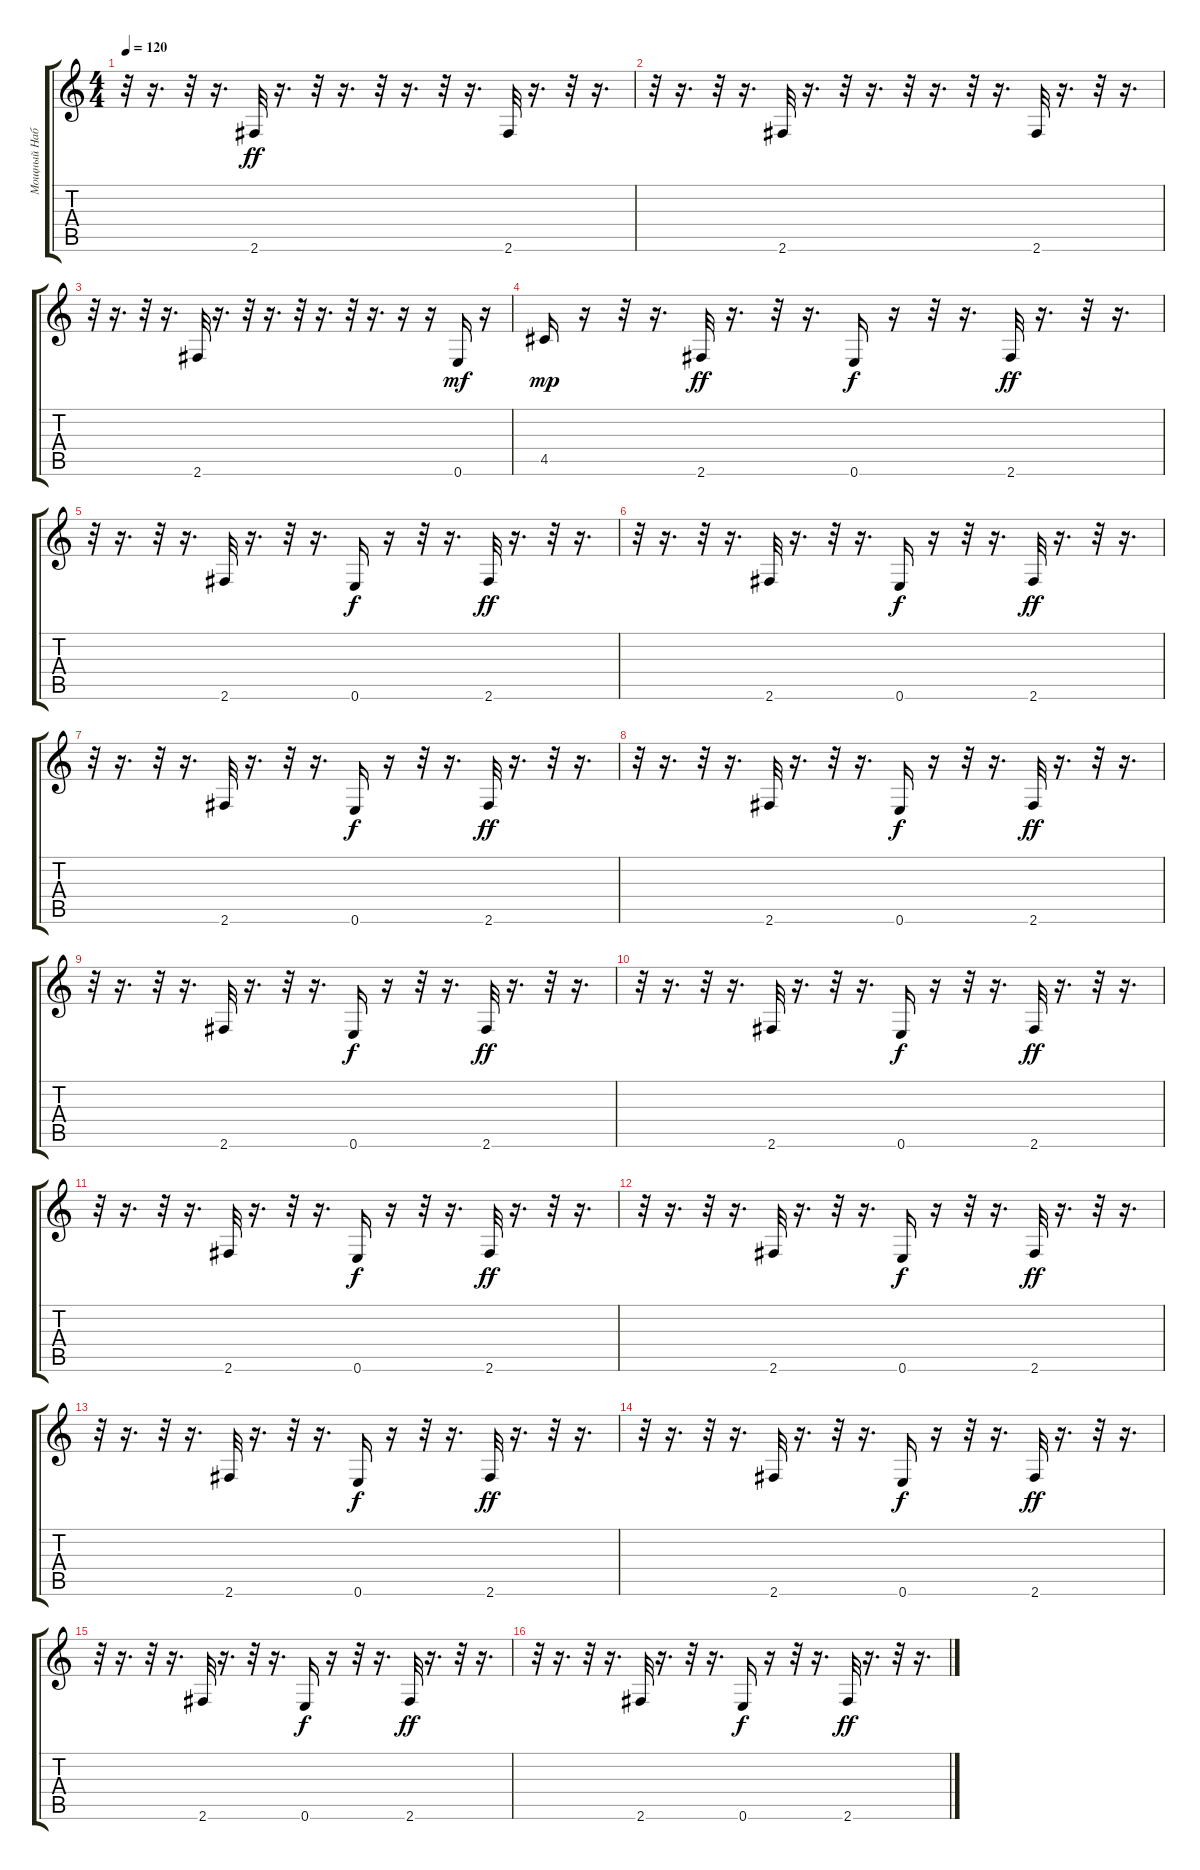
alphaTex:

\track ("Мощный Набор" "Мощный Наб") {instrument acousticguitarnylon}
\staff {score tabs}
\tuning (E4 B3 G3 D3 A2 E2) {hide}
\ts (4 4)
\tempo 120
\clef g2
\ks c
r.32{dy ff} r.16{d} r.32 r.16{d} 2.6.32 r.16{d} r.32 r.16{d} r.32 r.16{d} r.32 r.16{d} 2.6.32 r.16{d} r.32 r.16{d} |
r.32 r.16{d} r.32 r.16{d} 2.6.32 r.16{d} r.32 r.16{d} r.32 r.16{d} r.32 r.16{d} 2.6.32 r.16{d} r.32 r.16{d} |
r.32 r.16{d} r.32 r.16{d} 2.6.32 r.16{d} r.32 r.16{d} r.32 r.16{d} r.32 r.16{d} r.16 r.16 0.6.16{dy mf} r.16 |
4.5.16{dy mp} r.16 r.32 r.16{d} 2.6.32{dy ff} r.16{d} r.32 r.16{d} 0.6.16{dy f} r.16 r.32 r.16{d} 2.6.32{dy ff} r.16{d} r.32 r.16{d} |
r.32 r.16{d} r.32 r.16{d} 2.6.32 r.16{d} r.32 r.16{d} 0.6.16{dy f} r.16 r.32 r.16{d} 2.6.32{dy ff} r.16{d} r.32 r.16{d} |
r.32 r.16{d} r.32 r.16{d} 2.6.32 r.16{d} r.32 r.16{d} 0.6.16{dy f} r.16 r.32 r.16{d} 2.6.32{dy ff} r.16{d} r.32 r.16{d} |
r.32 r.16{d} r.32 r.16{d} 2.6.32 r.16{d} r.32 r.16{d} 0.6.16{dy f} r.16 r.32 r.16{d} 2.6.32{dy ff} r.16{d} r.32 r.16{d} |
r.32 r.16{d} r.32 r.16{d} 2.6.32 r.16{d} r.32 r.16{d} 0.6.16{dy f} r.16 r.32 r.16{d} 2.6.32{dy ff} r.16{d} r.32 r.16{d} |
r.32 r.16{d} r.32 r.16{d} 2.6.32 r.16{d} r.32 r.16{d} 0.6.16{dy f} r.16 r.32 r.16{d} 2.6.32{dy ff} r.16{d} r.32 r.16{d} |
r.32 r.16{d} r.32 r.16{d} 2.6.32 r.16{d} r.32 r.16{d} 0.6.16{dy f} r.16 r.32 r.16{d} 2.6.32{dy ff} r.16{d} r.32 r.16{d} |
r.32 r.16{d} r.32 r.16{d} 2.6.32 r.16{d} r.32 r.16{d} 0.6.16{dy f} r.16 r.32 r.16{d} 2.6.32{dy ff} r.16{d} r.32 r.16{d} |
r.32 r.16{d} r.32 r.16{d} 2.6.32 r.16{d} r.32 r.16{d} 0.6.16{dy f} r.16 r.32 r.16{d} 2.6.32{dy ff} r.16{d} r.32 r.16{d} |
r.32 r.16{d} r.32 r.16{d} 2.6.32 r.16{d} r.32 r.16{d} 0.6.16{dy f} r.16 r.32 r.16{d} 2.6.32{dy ff} r.16{d} r.32 r.16{d} |
r.32 r.16{d} r.32 r.16{d} 2.6.32 r.16{d} r.32 r.16{d} 0.6.16{dy f} r.16 r.32 r.16{d} 2.6.32{dy ff} r.16{d} r.32 r.16{d} |
r.32 r.16{d} r.32 r.16{d} 2.6.32 r.16{d} r.32 r.16{d} 0.6.16{dy f} r.16 r.32 r.16{d} 2.6.32{dy ff} r.16{d} r.32 r.16{d} |
r.32 r.16{d} r.32 r.16{d} 2.6.32 r.16{d} r.32 r.16{d} 0.6.16{dy f} r.16 r.32 r.16{d} 2.6.32{dy ff} r.16{d} r.32 r.16{d}
